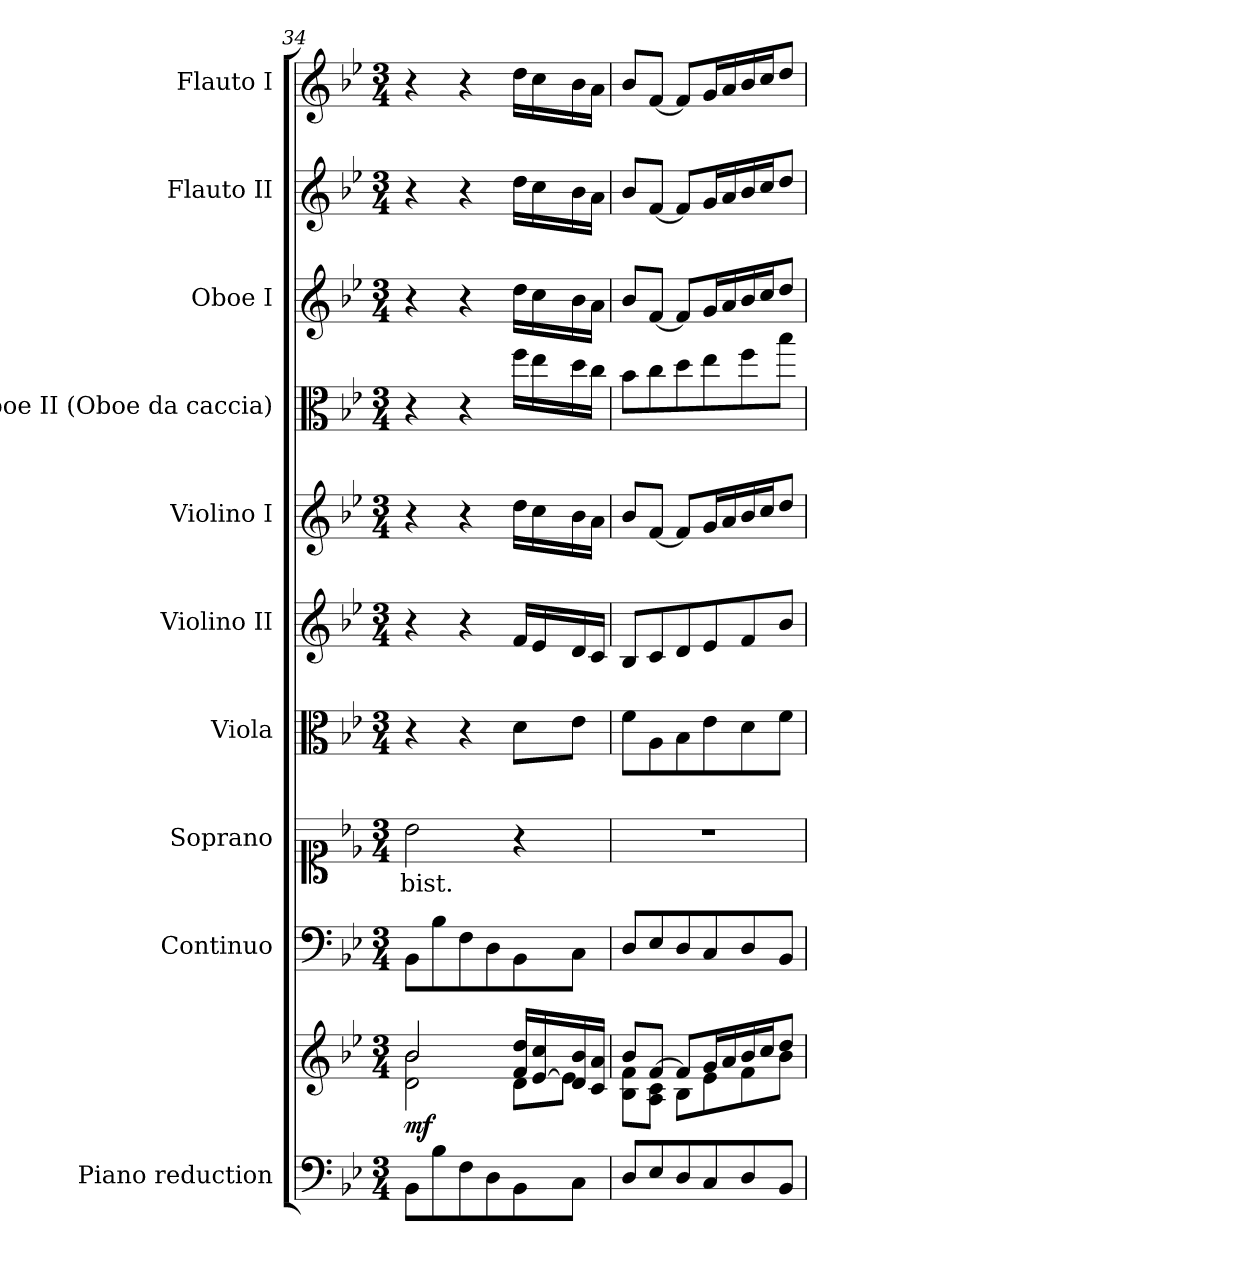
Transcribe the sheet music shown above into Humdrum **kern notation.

**kern	**kern	**dynam	**kern	**kern	**text	**kern	**kern	**kern	**kern	**kern	**kern	**kern
*part10	*part10	*part10	*part9	*part8	*part8	*part7	*part6	*part5	*part4	*part3	*part2	*part1
*staff11	*staff10	*staff10/11	*staff9	*staff8	*staff8	*staff7	*staff6	*staff5	*staff4	*staff3	*staff2	*staff1
*I"Piano reduction	*	*	*I"Continuo	*I"Soprano	*	*I"Viola	*I"Violino II	*I"Violino I	*I"Oboe II (Oboe da caccia)	*I"Oboe I	*I"Flauto II	*I"Flauto I
*I'Pno	*	*	*	*	*	*I'Vla	*I'Vln	*I'Vln	*	*I'Ob	*I'Fl	*I'Fl
!!LO:PB:g=z
*clefF4	*clefG2	*	*clefF4	*clefC1	*	*clefC3	*clefG2	*clefG2	*clefC3	*clefG2	*clefG2	*clefG2
*	*	*	*	*	*	*	*	*	*ITrd12c21	*	*	*
*k[b-e-]	*k[b-e-]	*	*k[b-e-]	*k[b-e-]	*	*k[b-e-]	*k[b-e-]	*k[b-e-]	*k[b-e-]	*k[b-e-]	*k[b-e-]	*k[b-e-]
*M3/4	*M3/4	*	*M3/4	*M3/4	*	*M3/4	*M3/4	*M3/4	*M3/4	*M3/4	*M3/4	*M3/4
=34	=34	=34	=34	=34	=34	=34	=34	=34	=34	=34	=34	=34
*	*^	*	*	*	*	*	*	*	*	*	*	*
!	!	!	!LO:DY:b	!	!	!LO:LY:b	!	!	!	!	!	!	!
8BB-\L	2b-/	2d\ 2b-\	mf	8BB-\L	2b-\	bist.	4r	4r	4r	4r	4r	4r	4r
8B-\	.	.	.	8B-\	.	.	.	.	.	.	.	.	.
8F\	.	.	.	8F\	.	.	4r	4r	4r	4r	4r	4r	4r
8D\	.	.	.	8D\	.	.	.	.	.	.	.	.	.
8BB-\	16f/ 16dd/LL	8d\L	.	8BB-\	4r	.	8d\L	16f/LL	16dd\LL	16f\LL	16dd\LL	16dd\LL	16dd\LL
.	[<16e-/ 16cc/	.	.	.	.	.	.	16e-/	16cc\	16e-\	16cc\	16cc\	16cc\
8C\J	16d/ 16b-/	8e-\J]	.	8C\J	.	.	8e-\J	16d/	16b-\	16d\	16b-\	16b-\	16b-\
.	16c/ 16a/JJ	.	.	.	.	.	.	16c/JJ	16a\JJ	16c\JJ	16a\JJ	16a\JJ	16a\JJ
=35	=35	=35	=35	=35	=35	=35	=35	=35	=35	=35	=35	=35	=35
8D/L	8b-/L	8B-\ 8f\L	.	8D/L	2.r	.	8f\L	8B-/L	8b-/L	8B-\L	8b-/L	8b-/L	8b-/L
8E-/	[8f/J	8A\ 8c\J	.	8E-/	.	.	8A\	8c/	[8f/J	8c\	[8f/J	[8f/J	[8f/J
8D/	8f/L]	8B-\L	.	8D/	.	.	8B-\	8d/	8f/L]	8d\	8f/L]	8f/L]	8f/L]
8C/	16g/L	8e-\	.	8C/	.	.	8e-\	8e-/	16g/L	8e-\	16g/L	16g/L	16g/L
.	16a/	.	.	.	.	.	.	.	16a/	.	16a/	16a/	16a/
8D/	16b-/	8f\	.	8D/	.	.	8d\	8f/	16b-/	8f\	16b-/	16b-/	16b-/
.	16cc/J	.	.	.	.	.	.	.	16cc/J	.	16cc/J	16cc/J	16cc/J
8BB-/J	8dd/J	8b-\J	.	8BB-/J	.	.	8f\J	8b-/J	8dd/J	8b-\J	8dd/J	8dd/J	8dd/J
*	*v	*v	*	*	*	*	*	*	*	*	*	*	*
=	=	=	=	=	=	=	=	=	=	=	=	=
*-	*-	*-	*-	*-	*-	*-	*-	*-	*-	*-	*-	*-
